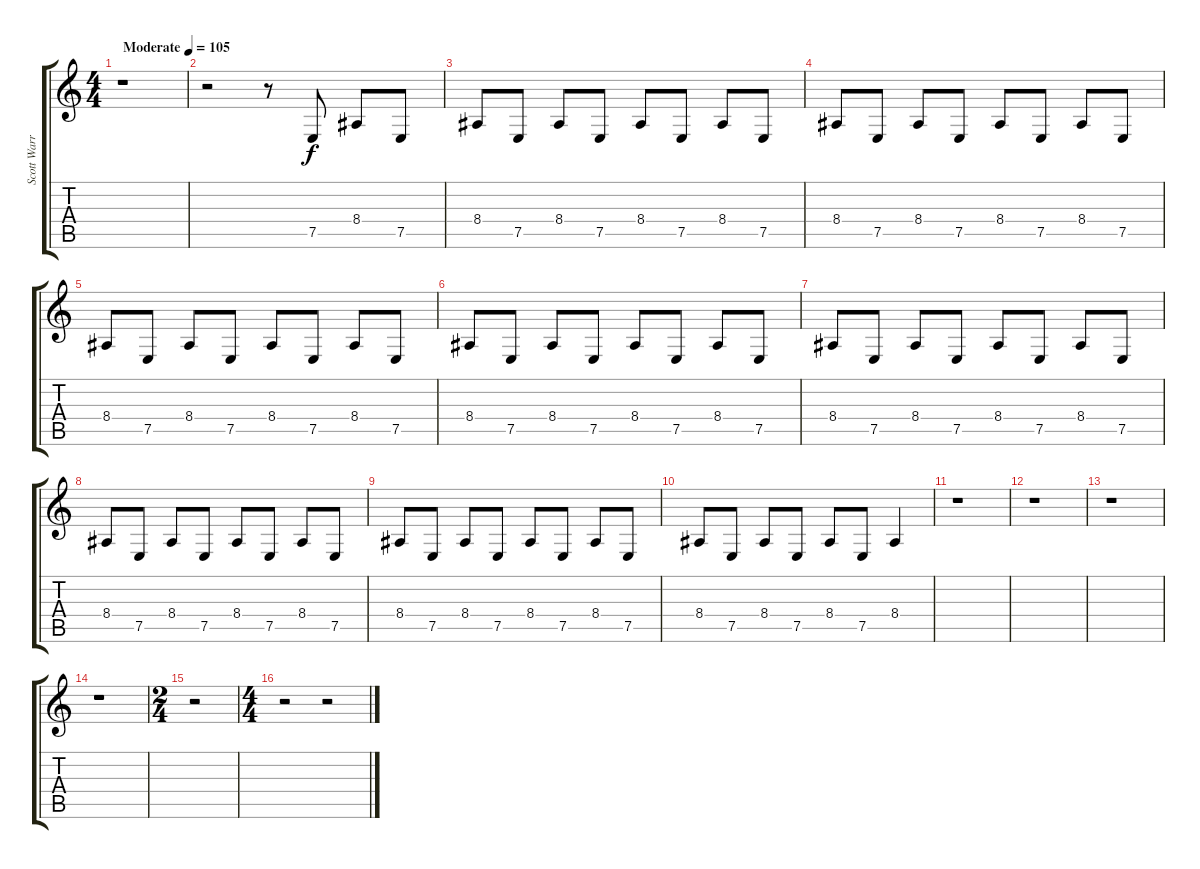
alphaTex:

\track ("Scott Warren" "Scott Warr") {instrument pad3polysynth}
\staff {score tabs}
\tuning (E4 B3 G3 D3 A2 E2) {hide}
\ts (4 4)
\tempo (105 "Moderate")
\clef g2
\ks c
r.1{dy f instrument pad3polysynth} |
r.2 r.8 7.5.8 8.4.8 7.5.8 |
8.4.8 7.5.8 8.4.8 7.5.8 8.4.8 7.5.8 8.4.8 7.5.8 |
8.4.8 7.5.8 8.4.8 7.5.8 8.4.8 7.5.8 8.4.8 7.5.8 |
8.4.8 7.5.8 8.4.8 7.5.8 8.4.8 7.5.8 8.4.8 7.5.8 |
8.4.8 7.5.8 8.4.8 7.5.8 8.4.8 7.5.8 8.4.8 7.5.8 |
8.4.8 7.5.8 8.4.8 7.5.8 8.4.8 7.5.8 8.4.8 7.5.8 |
8.4.8 7.5.8 8.4.8 7.5.8 8.4.8 7.5.8 8.4.8 7.5.8 |
8.4.8 7.5.8 8.4.8 7.5.8 8.4.8 7.5.8 8.4.8 7.5.8 |
8.4.8 7.5.8 8.4.8 7.5.8 8.4.8 7.5.8 8.4.4 |
r.1 |
r.1 |
r.1 |
r.1 |
\ts (2 4)
r.2 |
\ts (4 4)
r.2 r.2
